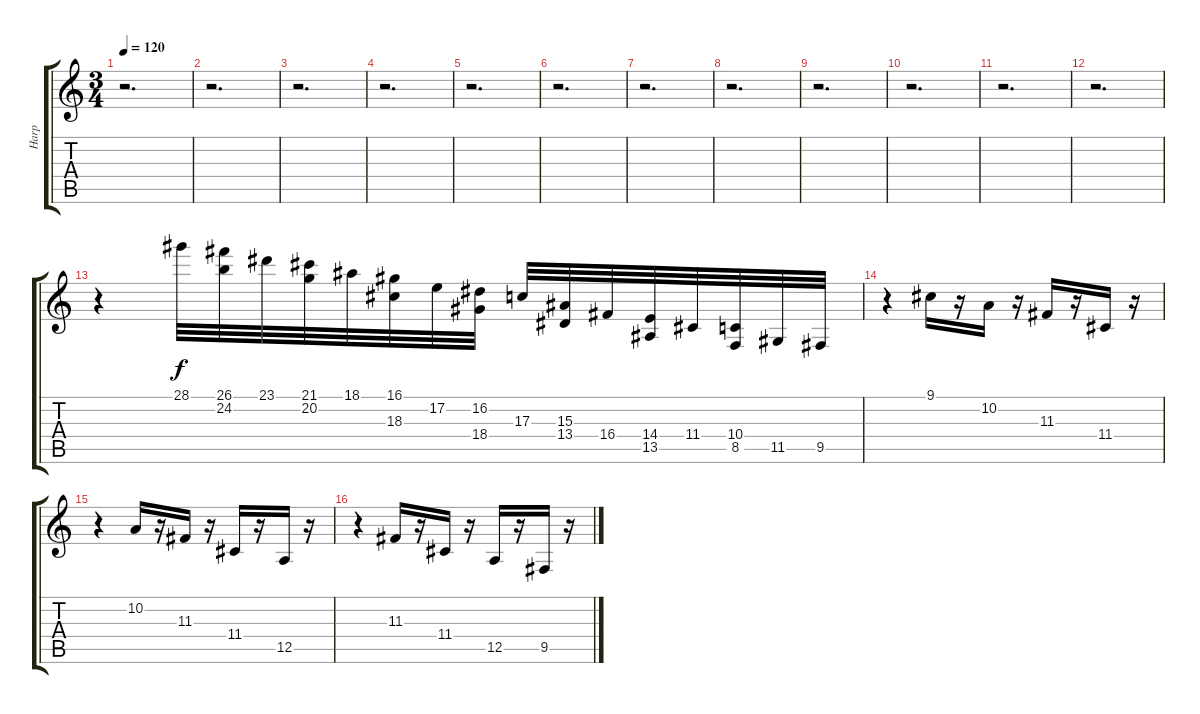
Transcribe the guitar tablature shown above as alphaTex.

\track ("Harp" "Harp") {instrument orchestralharp}
\staff {score tabs}
\tuning (E4 B3 G3 D3 A2 E2) {hide}
\ts (3 4)
\tempo 120
\clef g2
\ks c
r.2{d dy f} |
r.2{d} |
r.2{d} |
r.2{d} |
r.2{d} |
r.2{d} |
r.2{d} |
r.2{d} |
r.2{d} |
r.2{d} |
r.2{d} |
r.2{d} |
r.4 28.1.32 (26.1 24.2).32 23.1.32 (21.1 20.2).32 18.1.32 (16.1 18.3).32 17.2.32 (16.2 18.4).32 17.3.32 (15.3 13.4).32 16.4.32 (14.4 13.5).32 11.4.32 (10.4 8.5).32 11.5.32 9.5.32 |
r.4 9.1.16 r.16 10.2.16 r.16 11.3.16 r.16 11.4.16 r.16 |
r.4 10.2.16 r.16 11.3.16 r.16 11.4.16 r.16 12.5.16 r.16 |
r.4 11.3.16 r.16 11.4.16 r.16 12.5.16 r.16 9.5.16 r.16
